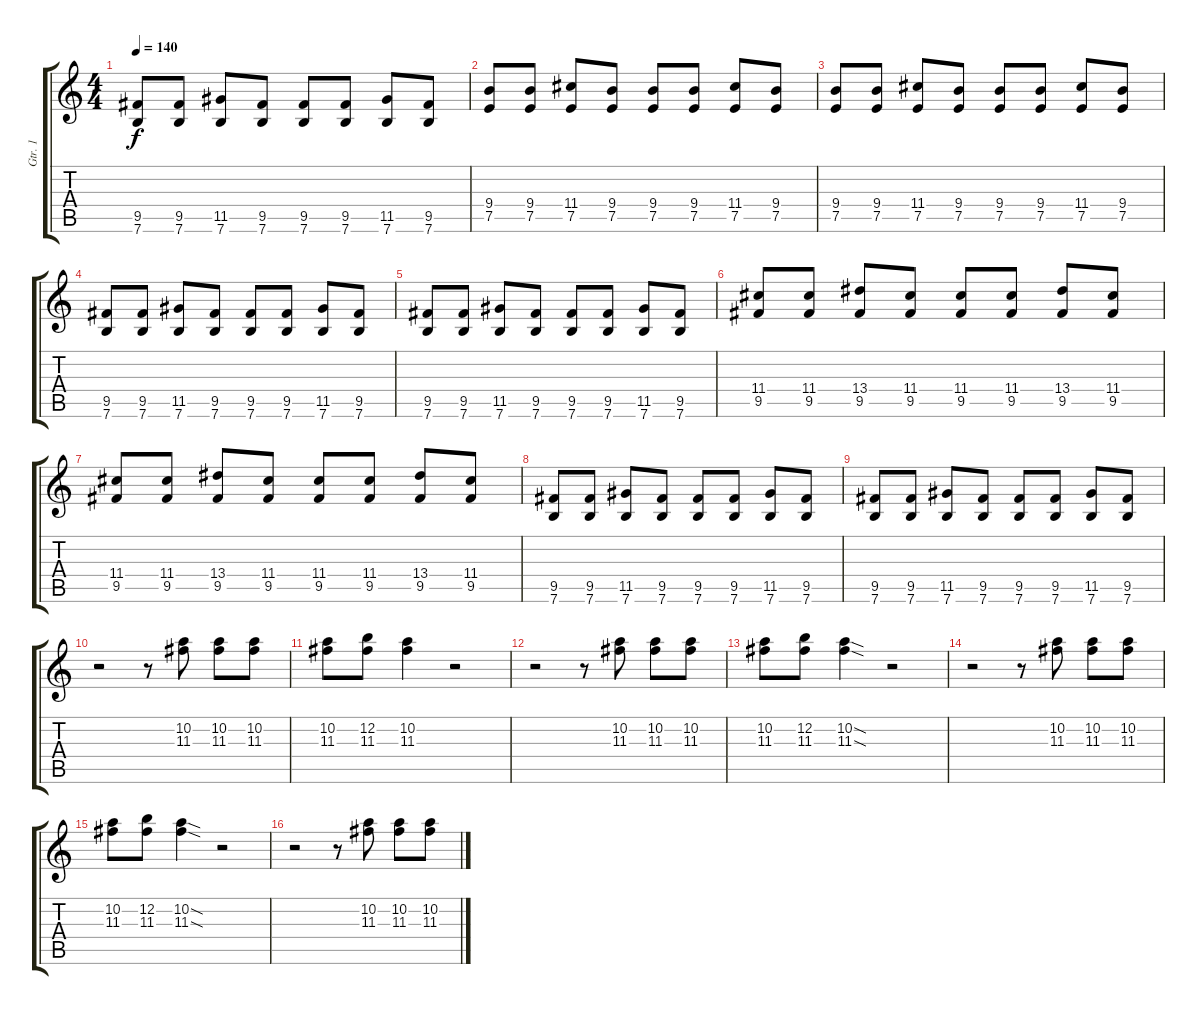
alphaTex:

\track ("Gtr. 1" "Gtr. 1") {instrument electricguitarclean}
\staff {score tabs}
\tuning (E4 B3 G3 D3 A2 E2) {hide}
\ts (4 4)
\tempo 140
\clef g2
\ks c
(9.5 7.6).8{dy f} (9.5 7.6).8 (11.5 7.6).8 (9.5 7.6).8 (9.5 7.6).8 (9.5 7.6).8 (11.5 7.6).8 (9.5 7.6).8 |
(9.4 7.5).8 (9.4 7.5).8 (11.4 7.5).8 (9.4 7.5).8 (9.4 7.5).8 (9.4 7.5).8 (11.4 7.5).8 (9.4 7.5).8 |
(9.4 7.5).8 (9.4 7.5).8 (11.4 7.5).8 (9.4 7.5).8 (9.4 7.5).8 (9.4 7.5).8 (11.4 7.5).8 (9.4 7.5).8 |
(9.5 7.6).8 (9.5 7.6).8 (11.5 7.6).8 (9.5 7.6).8 (9.5 7.6).8 (9.5 7.6).8 (11.5 7.6).8 (9.5 7.6).8 |
(9.5 7.6).8 (9.5 7.6).8 (11.5 7.6).8 (9.5 7.6).8 (9.5 7.6).8 (9.5 7.6).8 (11.5 7.6).8 (9.5 7.6).8 |
(11.4 9.5).8 (11.4 9.5).8 (13.4 9.5).8 (11.4 9.5).8 (11.4 9.5).8 (11.4 9.5).8 (13.4 9.5).8 (11.4 9.5).8 |
(11.4 9.5).8 (11.4 9.5).8 (13.4 9.5).8 (11.4 9.5).8 (11.4 9.5).8 (11.4 9.5).8 (13.4 9.5).8 (11.4 9.5).8 |
(9.5 7.6).8 (9.5 7.6).8 (11.5 7.6).8 (9.5 7.6).8 (9.5 7.6).8 (9.5 7.6).8 (11.5 7.6).8 (9.5 7.6).8 |
(9.5 7.6).8 (9.5 7.6).8 (11.5 7.6).8 (9.5 7.6).8 (9.5 7.6).8 (9.5 7.6).8 (11.5 7.6).8 (9.5 7.6).8 |
r.2 r.8 (10.2 11.3).8 (10.2 11.3).8 (10.2 11.3).8 |
(10.2 11.3).8 (12.2 11.3).8 (10.2 11.3).4 r.2 |
r.2 r.8 (10.2 11.3).8 (10.2 11.3).8 (10.2 11.3).8 |
(10.2 11.3).8 (12.2 11.3).8 (10.2{sod} 11.3{sod}).4 r.2 |
r.2 r.8 (10.2 11.3).8 (10.2 11.3).8 (10.2 11.3).8 |
(10.2 11.3).8 (12.2 11.3).8 (10.2{sod} 11.3{sod}).4 r.2 |
r.2 r.8 (10.2 11.3).8 (10.2 11.3).8 (10.2 11.3).8
